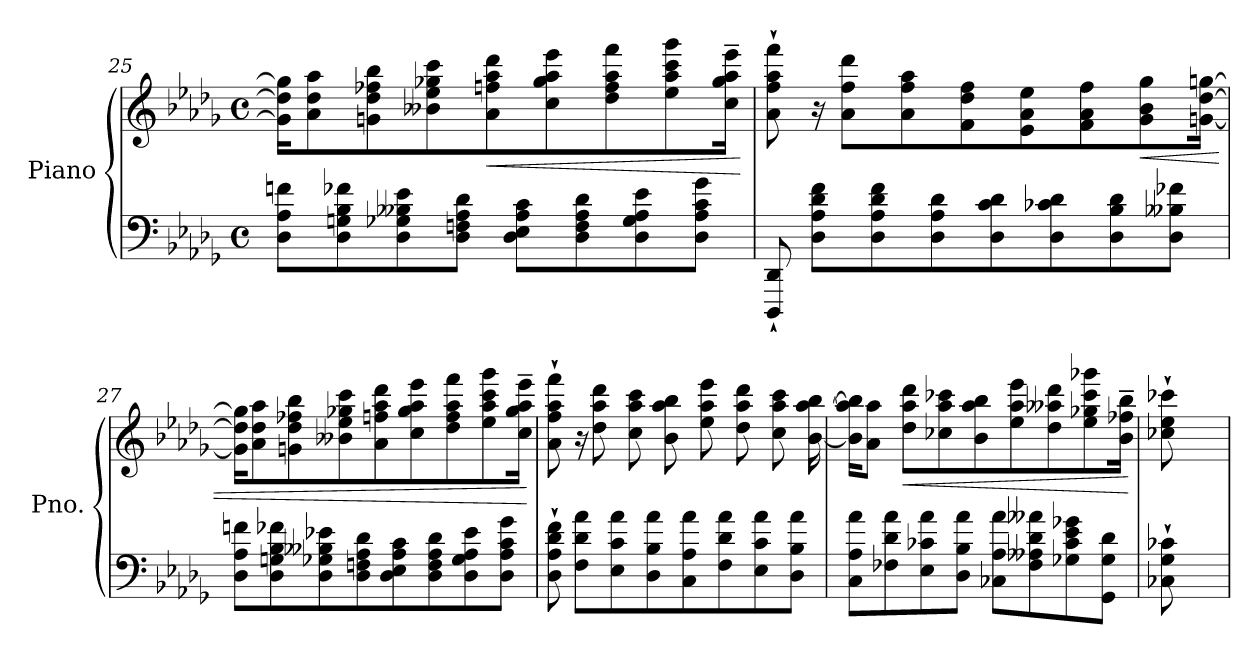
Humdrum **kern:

**kern	**kern	**dynam
*part1	*part1	*part1
*staff2	*staff1	*staff1/2
*I"Piano	*	*
*I'Pno.	*	*
!!LO:PB:g=z
*clefF4	*clefG2	*
*k[b-e-a-d-g-]	*k[b-e-a-d-g-]	*
*M4/4	*M4/4	*
*met(c)	*met(c)	*
=25	=25	=25
8D-\ 8A-\ 8fn\L	16g\] 16dd-\] 16gg\]KL	.
.	8a-\ 8dd-\ 8aa-\	.
8D-\ 8Gn\ 8B-\ 8f-X\	.	.
.	8gn\ 8dd-\ 8ff-X\ 8bb-\	.
8D-\ 8G-X\ 8B--X\ 8e-\	.	.
.	8b--X\ 8ee-\ 8gg-X\ 8ccc\	.
8D-\ 8Fn\ 8A-\ 8d-\J	.	.
!	!	!LO:HP:b
.	8a-\ 8ffn\ 8aa-\ 8ddd-\	<
8D-\ 8E-\ 8A-\ 8c\L	.	.
.	8cc\ 8gg-\ 8aa-\ 8eee-\	.
8D-\ 8F\ 8A-\ 8d-\	.	.
.	8dd-\ 8ff\ 8aa-\ 8fff\	.
8D-\ 8G-\ 8A-\ 8e-\	.	.
.	8ee-\ 8aa-\ 8ccc\ 8ggg-\	.
8D-\ 8A-\ 8c\ 8g-\J	.	.
.	16cc\~ 16gg-\~ 16aa-\~ 16eee-\~Jk	.
.	.	[
=26	=26	=26
8DDD-/` 8DD-/`	8a-\` 8ff\` 8aa-\` 8fff\`	.
8D-\ 8A-\ 8d-\ 8f\L	16r	.
.	8a-\ 8ff\ 8ddd-\L	.
8D-\ 8A-\ 8d-\ 8f\	.	.
.	8a-\ 8ff\ 8aa-\	.
8D-\ 8A-\ 8d-\	.	.
.	8f\ 8dd-\ 8ff\	.
8D-\ 8c\ 8d-\	.	.
.	8e-\ 8a-\ 8ee-\	.
8D-\ 8c-X\ 8d-\	.	.
.	8f\ 8a-\ 8ff\	.
8D-\ 8B-\ 8d-\	.	.
!	!	!LO:HP:b
.	8g-\ 8b-\ 8gg-\	<
8D-\ 8B--X\ 8f-X\J	.	.
.	[16gn\ [16dd-\ [16ggn\Jk	.
!!LO:LB:g=z
=27	=27	=27
8D-\ 8A-\ 8fn\L	16g\] 16dd-\] 16gg\]KL	.
.	8a-\ 8dd-\ 8aa-\	.
8D-\ 8Gn\ 8B-\ 8f-X\	.	.
.	8gn\ 8dd-\ 8ff-X\ 8bb-\	.
8D-\ 8G-X\ 8B--X\ 8e-X\	.	.
.	8b--X\ 8ee-\ 8gg-X\ 8ccc\	.
8D-\ 8Fn\ 8A-\ 8d-\	.	.
.	8a-\ 8ffn\ 8aa-\ 8ddd-\	.
8D-\ 8E-\ 8A-\ 8c\	.	.
.	8cc\ 8gg-\ 8aa-\ 8eee-\	.
8D-\ 8F\ 8A-\ 8d-\	.	.
.	8dd-\ 8ff\ 8aa-\ 8fff\	.
8D-\ 8G-\ 8A-\ 8e-\	.	.
.	8ee-\ 8aa-\ 8ccc\ 8ggg-\	.
8D-\ 8A-\ 8c\ 8g-\J	.	.
.	16cc\~ 16gg-\~ 16aa-\~ 16eee-\~Jk	.
.	.	[
=28	=28	=28
8D-\` 8A-\` 8d-\` 8f\`	8a-\` 8ff\` 8aa-\` 8fff\`	.
8F\ 8d-\ 8a-\L	16r	.
.	8dd-\ 8aa-\ 8ddd-\	.
8E-\ 8c\ 8a-\	.	.
.	8cc\ 8aa-\ 8ccc\	.
8D-\ 8B-\ 8a-\	.	.
.	8b-\ 8aa-\ 8bb-\	.
8C\ 8A-\ 8a-\	.	.
.	8ee-\ 8aa-\ 8eee-\	.
8F\ 8d-\ 8a-\	.	.
.	8dd-\ 8aa-\ 8ddd-\	.
8E-\ 8c\ 8a-\	.	.
.	8cc\ 8aa-\ 8ccc\	.
8D-\ 8B-\ 8a-\J	.	.
.	[16b-\ [16aa-\ [16bb-\	.
!!LO:LB:g=z
=29	=29	=29
8C\ 8A-\ 8a-\L	16b-\] 16aa-\] 16bb-\]KL	.
.	8a-\ 8aa-\J	.
8F-X\ 8d-\ 8a-\	.	.
!	!	!LO:HP:b
.	8dd-\ 8aa-\ 8ddd-\L	<
8E-\ 8c-X\ 8a-\	.	.
.	8cc-X\ 8aa-\ 8ccc-X\	.
8D-\ 8B-\ 8a-\J	.	.
.	8b-\ 8aa-\ 8bb-\	.
8C-X\ 8A-\ 8a-\L	.	.
.	8ee-\ 8aa-\ 8eee-\	.
8F-\ 8A--X\ 8d-\ 8a--X\	.	.
.	8dd-\ 8aa--X\ 8ddd-\	.
8G-X\ 8c-\ 8e-\ 8g-X\	.	.
.	8ee-\ 8gg-X\ 8ccc-\ 8ggg-X\	.
8GG-\ 8G-\ 8d-\J	.	.
.	16b-\~ 16ff-X\~ 16bb-\~Jk	.
.	.	[
!!LO:PB:g=z
=30	=30	=30
8C-X\` 8G-\` 8c-X\`	8cc-X\` 8ee-\` 8ccc-X\`	.
4ryy	4ryy	.
=	=	=
*-	*-	*-
